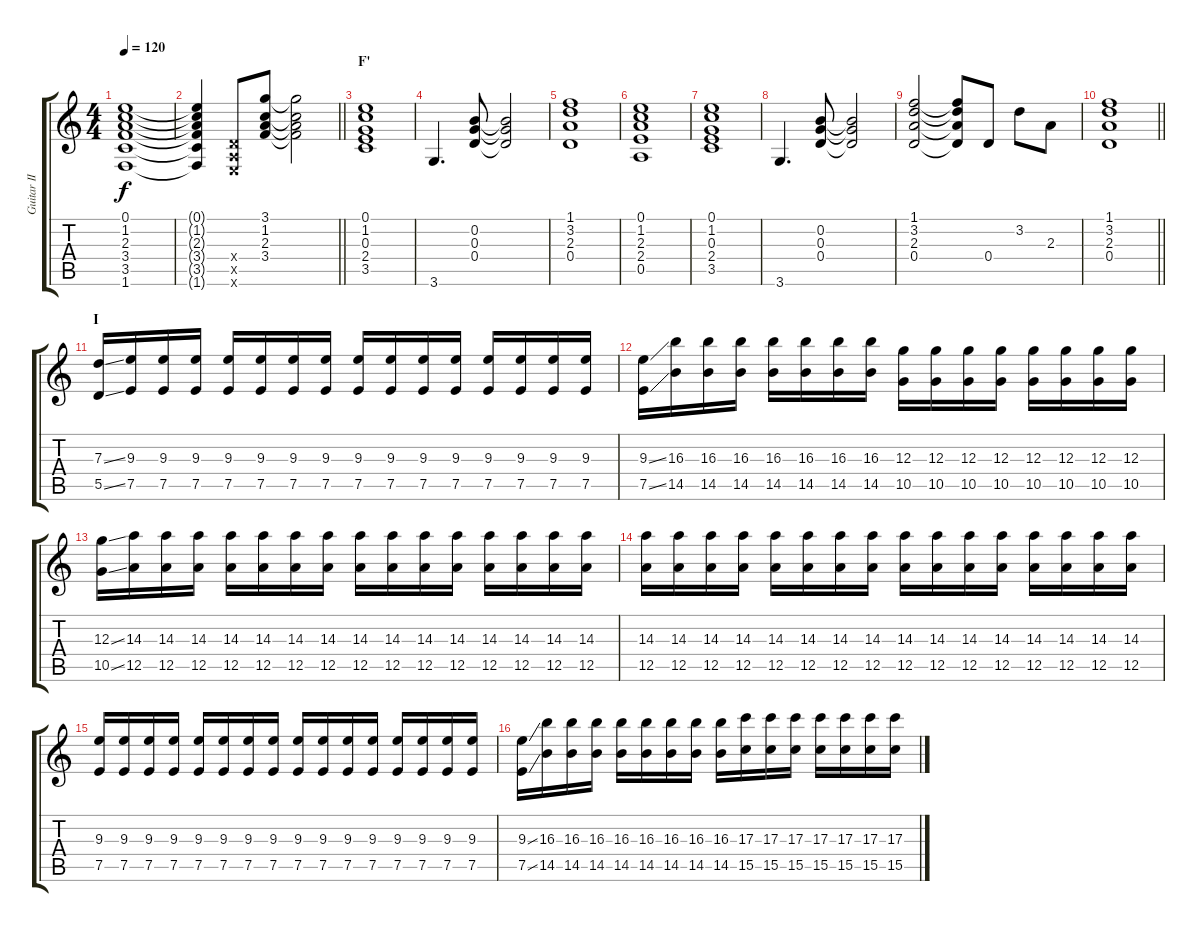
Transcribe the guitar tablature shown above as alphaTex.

\track ("Guitar II (Sakito)" "Guitar II ") {instrument overdrivenguitar}
\staff {score tabs}
\tuning (E4 B3 G3 D3 A2 E2) {hide}
\ts (4 4)
\tempo 120
\clef g2
\ks c
(0.1 1.2 2.3 3.4 3.5 1.6).1{dy f} |
\barLineRight lightlight
(0.1{t} 1.2{t} 2.3{t} 3.4{t} 3.5{t} 1.6{t}).4 (0.4{x} 0.5{x} 0.6{x}).8 (3.1 1.2 2.3 3.4).8 (3.1{t} 1.2{t} 2.3{t} 3.4{t}).2 |
\section ("" "F'")
(0.1 1.2 0.3 2.4 3.5).1 |
3.6.4{d} (0.2 0.3 0.4).8 (0.2{t} 0.3{t} 0.4{t}).2 |
(1.1 3.2 2.3 0.4).1 |
(0.1 1.2 2.3 2.4 0.5).1 |
(0.1 1.2 0.3 2.4 3.5).1 |
3.6.4{d} (0.2 0.3 0.4).8 (0.2{t} 0.3{t} 0.4{t}).2 |
(1.1 3.2 2.3 0.4).2 (1.1{t} 3.2{t} 2.3{t} 0.4{t}).8 0.4.8 3.2.8 2.3.8 |
\barLineRight lightlight
(1.1 3.2 2.3 0.4).1 |
\section ("" "I")
(7.3{ss} 5.5{ss}).16 (9.3 7.5).16 (9.3 7.5).16 (9.3 7.5).16 (9.3 7.5).16 (9.3 7.5).16 (9.3 7.5).16 (9.3 7.5).16 (9.3 7.5).16 (9.3 7.5).16 (9.3 7.5).16 (9.3 7.5).16 (9.3 7.5).16 (9.3 7.5).16 (9.3 7.5).16 (9.3 7.5).16 |
(9.3{ss} 7.5{ss}).16 (16.3 14.5).16 (16.3 14.5).16 (16.3 14.5).16 (16.3 14.5).16 (16.3 14.5).16 (16.3 14.5).16 (16.3 14.5).16 (12.3 10.5).16 (12.3 10.5).16 (12.3 10.5).16 (12.3 10.5).16 (12.3 10.5).16 (12.3 10.5).16 (12.3 10.5).16 (12.3 10.5).16 |
(12.3{ss} 10.5{ss}).16 (14.3 12.5).16 (14.3 12.5).16 (14.3 12.5).16 (14.3 12.5).16 (14.3 12.5).16 (14.3 12.5).16 (14.3 12.5).16 (14.3 12.5).16 (14.3 12.5).16 (14.3 12.5).16 (14.3 12.5).16 (14.3 12.5).16 (14.3 12.5).16 (14.3 12.5).16 (14.3 12.5).16 |
(14.3 12.5).16 (14.3 12.5).16 (14.3 12.5).16 (14.3 12.5).16 (14.3 12.5).16 (14.3 12.5).16 (14.3 12.5).16 (14.3 12.5).16 (14.3 12.5).16 (14.3 12.5).16 (14.3 12.5).16 (14.3 12.5).16 (14.3 12.5).16 (14.3 12.5).16 (14.3 12.5).16 (14.3 12.5).16 |
(9.3 7.5).16 (9.3 7.5).16 (9.3 7.5).16 (9.3 7.5).16 (9.3 7.5).16 (9.3 7.5).16 (9.3 7.5).16 (9.3 7.5).16 (9.3 7.5).16 (9.3 7.5).16 (9.3 7.5).16 (9.3 7.5).16 (9.3 7.5).16 (9.3 7.5).16 (9.3 7.5).16 (9.3 7.5).16 |
(9.3{ss} 7.5{ss}).16 (16.3 14.5).16 (16.3 14.5).16 (16.3 14.5).16 (16.3 14.5).16 (16.3 14.5).16 (16.3 14.5).16 (16.3 14.5).16 (16.3 14.5).16 (17.3 15.5).16 (17.3 15.5).16 (17.3 15.5).16 (17.3 15.5).16 (17.3 15.5).16 (17.3 15.5).16 (17.3 15.5).16
